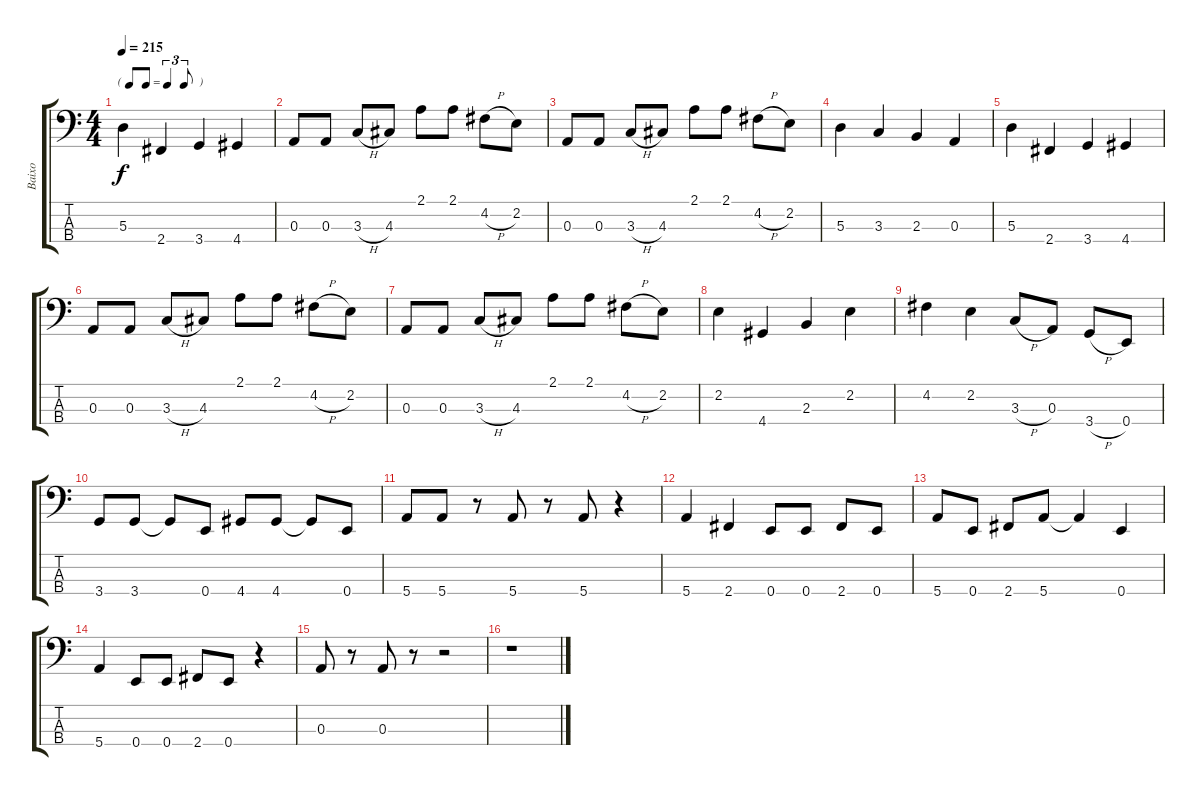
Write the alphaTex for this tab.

\track ("Baixo" "Baixo") {instrument electricbassfinger}
\staff {score tabs}
\tuning (G2 D2 A1 E1) {hide}
\ts (4 4)
\tf triplet8th
\tempo 215
\clef f4
\ks c
5.3.4{dy f} 2.4.4 3.4.4 4.4.4 |
0.3.8 0.3.8 3.3{h}.8 4.3.8 2.1.8 2.1.8 4.2{h}.8 2.2.8 |
0.3.8 0.3.8 3.3{h}.8 4.3.8 2.1.8 2.1.8 4.2{h}.8 2.2.8 |
5.3.4 3.3.4 2.3.4 0.3.4 |
5.3.4 2.4.4 3.4.4 4.4.4 |
0.3.8 0.3.8 3.3{h}.8 4.3.8 2.1.8 2.1.8 4.2{h}.8 2.2.8 |
0.3.8 0.3.8 3.3{h}.8 4.3.8 2.1.8 2.1.8 4.2{h}.8 2.2.8 |
2.2.4 4.4.4 2.3.4 2.2.4 |
4.2.4 2.2.4 3.3{h}.8 0.3.8 3.4{h}.8 0.4.8 |
3.4.8 3.4.8 3.4{t}.8 0.4.8 4.4.8 4.4.8 4.4{t}.8 0.4.8 |
5.4.8 5.4.8 r.8 5.4.8 r.8 5.4.8 r.4 |
5.4.4 2.4.4 0.4.8 0.4.8 2.4.8 0.4.8 |
5.4.8 0.4.8 2.4.8 5.4.8 5.4{t}.4 0.4.4 |
5.4.4 0.4.8 0.4.8 2.4.8 0.4.8 r.4 |
0.3.8 r.8 0.3.8 r.8 r.2 |
r.1
